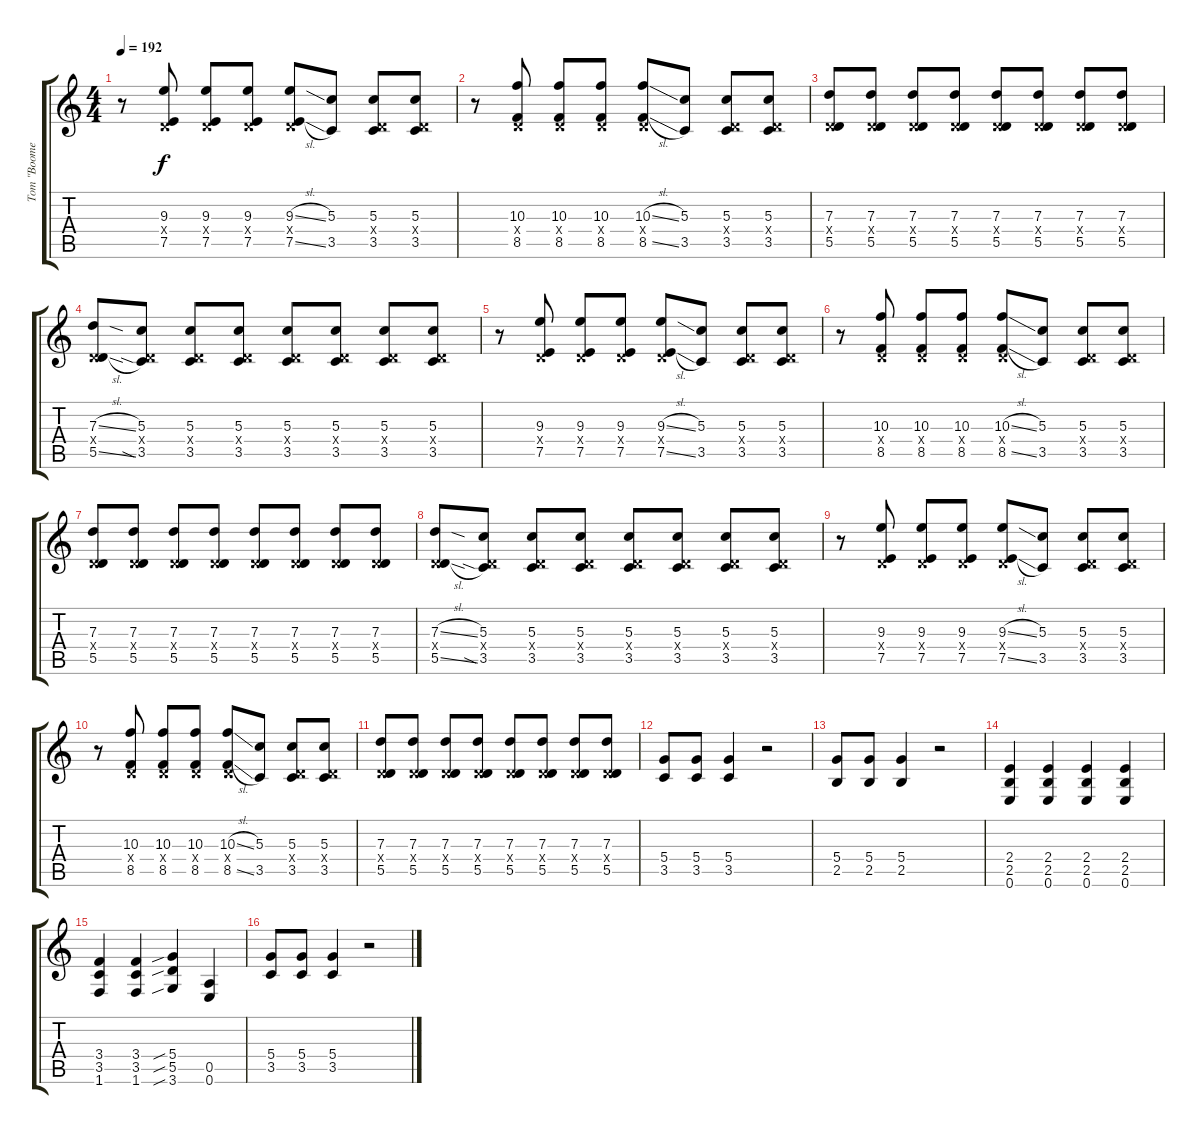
\track ("Tom \"Boomer\" Delonge" "Tom \"Boome") {instrument distortionguitar}
\staff {score tabs}
\tuning (E4 B3 G3 D3 A2 E2) {hide}
\ts (4 4)
\tempo 192
\clef g2
\ks c
r.8{dy f} (9.3 0.4{x} 7.5).8 (9.3 0.4{x} 7.5).8 (9.3 0.4{x} 7.5).8 (9.3{sl} 0.4{x} 7.5{sl}).8 (5.3 3.5).8 (5.3 0.4{x} 3.5).8 (5.3 0.4{x} 3.5).8 |
r.8 (10.3 0.4{x} 8.5).8 (10.3 0.4{x} 8.5).8 (10.3 0.4{x} 8.5).8 (10.3{sl} 0.4{x} 8.5{sl}).8 (5.3 3.5).8 (5.3 0.4{x} 3.5).8 (5.3 0.4{x} 3.5).8 |
(7.3 0.4{x} 5.5).8 (7.3 0.4{x} 5.5).8 (7.3 0.4{x} 5.5).8 (7.3 0.4{x} 5.5).8 (7.3 0.4{x} 5.5).8 (7.3 0.4{x} 5.5).8 (7.3 0.4{x} 5.5).8 (7.3 0.4{x} 5.5).8 |
(7.3{sl} 0.4{x} 5.5{sl}).8 (5.3 0.4{x} 3.5{sia}).8 (5.3 0.4{x} 3.5).8 (5.3 0.4{x} 3.5).8 (5.3 0.4{x} 3.5).8 (5.3 0.4{x} 3.5).8 (5.3 0.4{x} 3.5).8 (5.3 0.4{x} 3.5).8 |
r.8 (9.3 0.4{x} 7.5).8 (9.3 0.4{x} 7.5).8 (9.3 0.4{x} 7.5).8 (9.3{sl} 0.4{x} 7.5{sl}).8 (5.3 3.5).8 (5.3 0.4{x} 3.5).8 (5.3 0.4{x} 3.5).8 |
r.8 (10.3 0.4{x} 8.5).8 (10.3 0.4{x} 8.5).8 (10.3 0.4{x} 8.5).8 (10.3{sl} 0.4{x} 8.5{sl}).8 (5.3 3.5).8 (5.3 0.4{x} 3.5).8 (5.3 0.4{x} 3.5).8 |
(7.3 0.4{x} 5.5).8 (7.3 0.4{x} 5.5).8 (7.3 0.4{x} 5.5).8 (7.3 0.4{x} 5.5).8 (7.3 0.4{x} 5.5).8 (7.3 0.4{x} 5.5).8 (7.3 0.4{x} 5.5).8 (7.3 0.4{x} 5.5).8 |
(7.3{sl} 0.4{x} 5.5{sl}).8 (5.3 0.4{x} 3.5{sia}).8 (5.3 0.4{x} 3.5).8 (5.3 0.4{x} 3.5).8 (5.3 0.4{x} 3.5).8 (5.3 0.4{x} 3.5).8 (5.3 0.4{x} 3.5).8 (5.3 0.4{x} 3.5).8 |
r.8 (9.3 0.4{x} 7.5).8 (9.3 0.4{x} 7.5).8 (9.3 0.4{x} 7.5).8 (9.3{sl} 0.4{x} 7.5{sl}).8 (5.3 3.5).8 (5.3 0.4{x} 3.5).8 (5.3 0.4{x} 3.5).8 |
r.8 (10.3 0.4{x} 8.5).8 (10.3 0.4{x} 8.5).8 (10.3 0.4{x} 8.5).8 (10.3{sl} 0.4{x} 8.5{sl}).8 (5.3 3.5).8 (5.3 0.4{x} 3.5).8 (5.3 0.4{x} 3.5).8 |
(7.3 0.4{x} 5.5).8 (7.3 0.4{x} 5.5).8 (7.3 0.4{x} 5.5).8 (7.3 0.4{x} 5.5).8 (7.3 0.4{x} 5.5).8 (7.3 0.4{x} 5.5).8 (7.3 0.4{x} 5.5).8 (7.3 0.4{x} 5.5).8 |
(5.4 3.5).8 (5.4 3.5).8 (5.4 3.5).4 r.2 |
(5.4 2.5).8 (5.4 2.5).8 (5.4 2.5).4 r.2 |
(2.4 2.5 0.6).4 (2.4 2.5 0.6).4 (2.4 2.5 0.6).4 (2.4 2.5 0.6).4 |
(3.4 3.5 1.6).4 (3.4 3.5 1.6).4 (5.4{sib} 5.5{sib} 3.6{sib}).4 (0.5 0.6).4 |
(5.4 3.5).8 (5.4 3.5).8 (5.4 3.5).4 r.2
